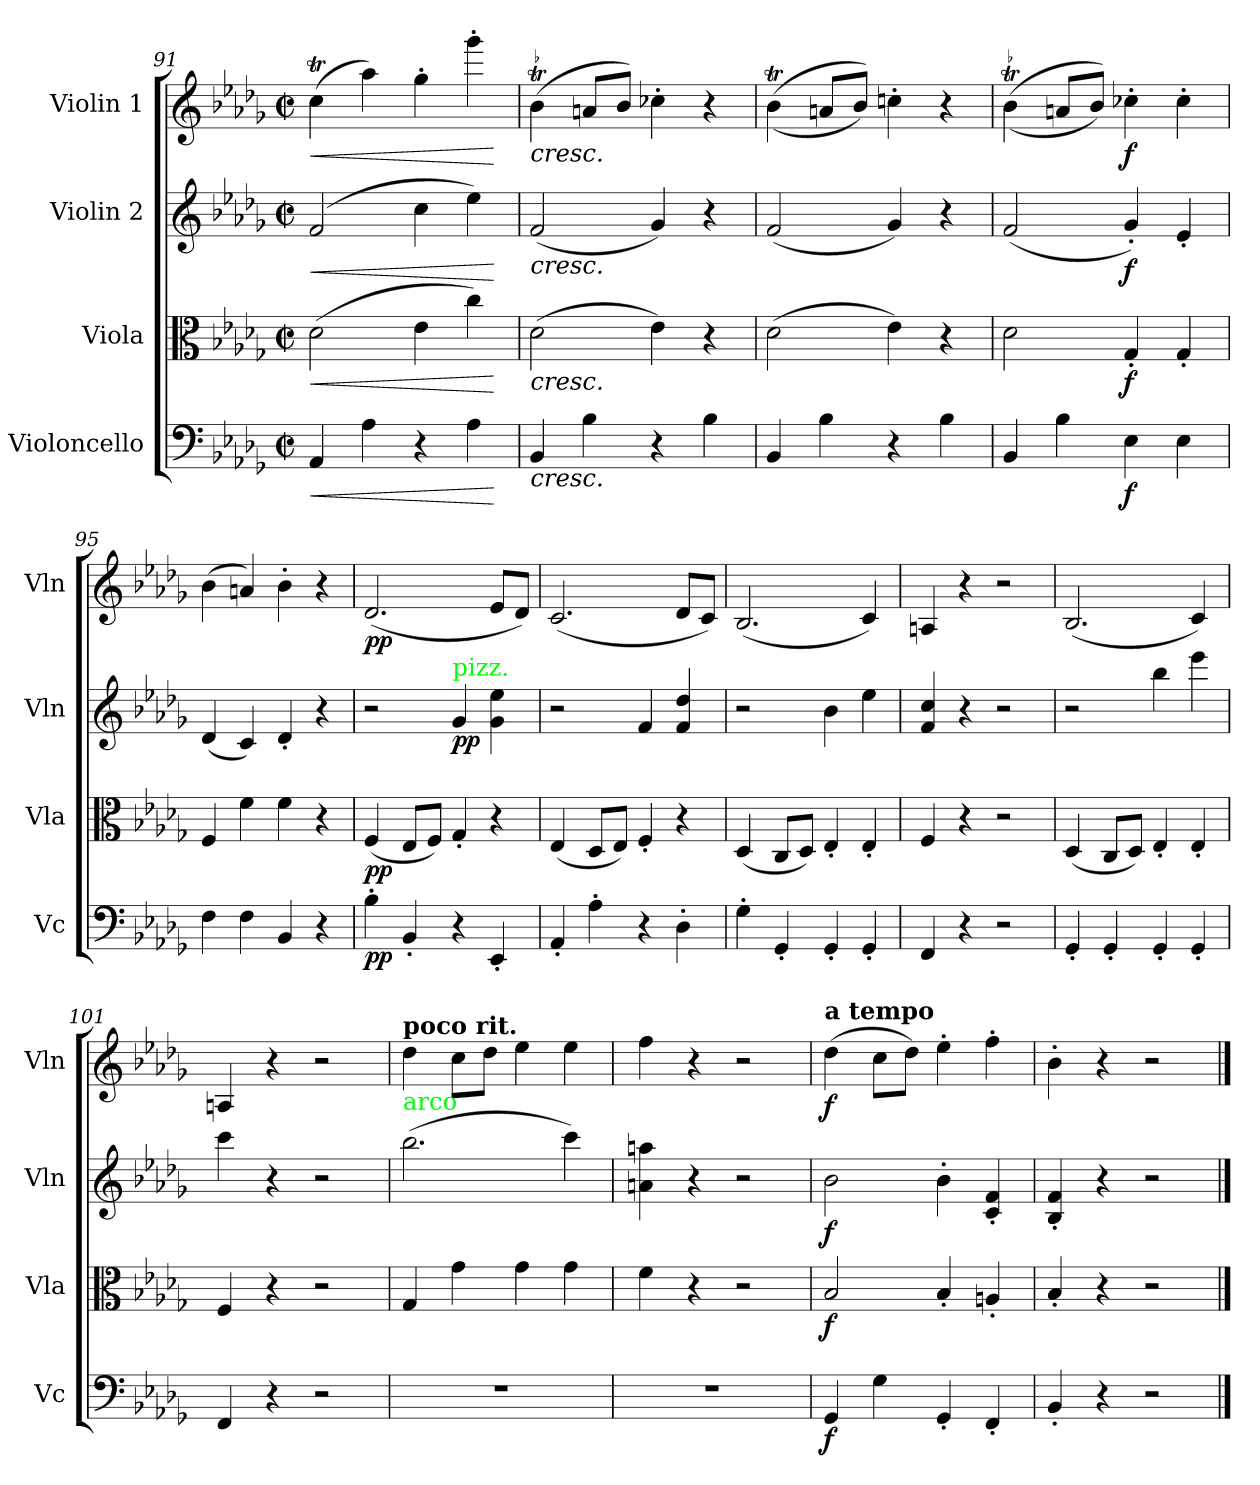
**kern	**dynam	**kern	**dynam	**kern	**dynam	**kern	**dynam
*part4	*part4	*part3	*part3	*part2	*part2	*part1	*part1
*staff4	*staff4	*staff3	*staff3	*staff2	*staff2	*staff1	*staff1
*I"Violoncello	*	*I"Viola	*	*I"Violin 2	*	*I"Violin 1	*
*I'Vc	*	*I'Vla	*	*I'Vln	*	*I'Vln	*
!!LO:LB:g=z
*clefF4	*	*clefC3	*	*clefG2	*	*clefG2	*
*k[b-e-a-d-g-]	*	*k[b-e-a-d-g-]	*	*k[b-e-a-d-g-]	*	*k[b-e-a-d-g-]	*
*M2/2	*	*M2/2	*	*M2/2	*	*M2/2	*
*met(c|)	*	*met(c|)	*	*met(c|)	*	*met(c|)	*
=91	=91	=91	=91	=91	=91	=91	=91
!	!LO:HP:b	!	!LO:HP:b	!	!LO:HP:b	!	!LO:HP:b
4AA-/	<	(2d-\	<	(2f/	<	(4cct\	<
4A-\	.	.	.	.	.	4aa-\)	.
4r	.	4e-\	.	4cc\	.	4gg-'\	.
4A-\	.	4cc\)	.	4ee-\)	.	4ggg-'\	.
.	[	.	[	.	[	.	[
=92	=92	=92	=92	=92	=92	=92	=92
!	!	!	!	!	!	!LO:TX:b:i:t=cresc.	!
!	!	!	!	!LO:TX:b:i:t=cresc.	!	!	!
!	!	!LO:TX:b:i:t=cresc.	!	!	!	!	!
!LO:TX:b:i:t=cresc.	!	!	!	!	!	!	!
!	!	!	!	!	!	!LO:TR:acc=-	!
4BB-/	.	(2d-\	.	(2f/	.	(4b-t\	.
4B-\	.	.	.	.	.	8an/L	.
.	.	.	.	.	.	8b-/J)	.
4r	.	4e-\)	.	4g-/)	.	4cc-X'\	.
4B-\	.	4r	.	4r	.	4r	.
=93	=93	=93	=93	=93	=93	=93	=93
4BB-/	.	(2d-\	.	(2f/	.	((4b-T\	.
4B-\	.	.	.	.	.	8an/L	.
.	.	.	.	.	.	8b-/J))	.
4r	.	4e-\)	.	4g-/)	.	4ccn'\	.
4B-\	.	4r	.	4r	.	4r	.
=94	=94	=94	=94	=94	=94	=94	=94
!	!	!	!	!	!	!LO:TR:acc=-	!
4BB-/	.	2d-\	.	(2f/	.	((4b-t\	.
4B-\	.	.	.	.	.	8an/L	.
.	.	.	.	.	.	8b-/J))	.
!	!LO:DY:b	!	!LO:DY:b	!	!LO:DY:b	!	!LO:DY:b
4E-\	f	4G-'/	f	4g-'/)	f	4cc-X'\	f
4E-\	.	4G-'/	.	4e-'/	.	4cc-'\	.
=95	=95	=95	=95	=95	=95	=95	=95
4F\	.	4F/	.	(4d-/	.	(4b-\	.
4F\	.	4f\	.	4c/)	.	4an/)	.
4BB-/	.	4f\	.	4d-'/	.	4b-'\	.
4r	.	4r	.	4r	.	4r	.
=96	=96	=96	=96	=96	=96	=96	=96
!	!LO:DY:b	!	!LO:DY:b	!	!	!	!LO:DY:b
4B-'\	pp	(4F/	pp	2r	.	(2.d-/	pp
4BB-'/	.	8E-/L	.	.	.	.	.
.	.	8F/J)	.	.	.	.	.
!	!	!	!	!LO:TX:a:color=#00FF00:t=pizz.	!	!	!
!	!	!	!	!	!LO:DY:b	!	!
4r	.	4G-'/	.	4g-/	pp	.	.
4EE-'/	.	4r	.	4g-\ 4ee-\	.	8e-/L	.
.	.	.	.	.	.	8d-/J)	.
=97	=97	=97	=97	=97	=97	=97	=97
4AA-'/	.	(4E-/	.	2r	.	(2.c/	.
4A-'\	.	8D-/L	.	.	.	.	.
.	.	8E-/J)	.	.	.	.	.
4r	.	4F'/	.	4f/	.	.	.
4D-'\	.	4r	.	4f/ 4dd-/	.	8d-/L	.
.	.	.	.	.	.	8c/J)	.
!!LO:LB:g=z
=98	=98	=98	=98	=98	=98	=98	=98
4G-'\	.	(4D-/	.	2r	.	(2.B-/	.
4GG-'/	.	8C/L	.	.	.	.	.
.	.	8D-/J)	.	.	.	.	.
4GG-'/	.	4E-'/	.	4b-\	.	.	.
4GG-'/	.	4E-'/	.	4ee-\	.	4c/)	.
=99	=99	=99	=99	=99	=99	=99	=99
4FF/	.	4F/	.	4f/ 4cc/	.	4An/	.
4r	.	4r	.	4r	.	4r	.
2r	.	2r	.	2r	.	2r	.
=100	=100	=100	=100	=100	=100	=100	=100
4GG-'/	.	(4D-/	.	2r	.	(2.B-/	.
4GG-'/	.	8C/L	.	.	.	.	.
.	.	8D-/J)	.	.	.	.	.
4GG-'/	.	4E-'/	.	4bb-\	.	.	.
4GG-'/	.	4E-'/	.	4eee-\	.	4c/)	.
=101	=101	=101	=101	=101	=101	=101	=101
4FF/	.	4F/	.	4ccc\	.	4An/	.
4r	.	4r	.	4r	.	4r	.
2r	.	2r	.	2r	.	2r	.
=102	=102	=102	=102	=102	=102	=102	=102
!	!	!	!	!	!	!LO:TX:a:B:t=poco rit.	!
!	!	!	!	!LO:TX:a:color=#00FF00:t=arco	!	!	!
1r	.	4G-/	.	(2.bb-\	.	4dd-\	.
.	.	4g-\	.	.	.	8cc\L	.
.	.	.	.	.	.	8dd-\J	.
.	.	4g-\	.	.	.	4ee-\	.
.	.	4g-\	.	4ccc\)	.	4ee-\	.
=103	=103	=103	=103	=103	=103	=103	=103
1r	.	4f\	.	4an\ 4aan\	.	4ff\	.
.	.	4r	.	4r	.	4r	.
.	.	2r	.	2r	.	2r	.
=104	=104	=104	=104	=104	=104	=104	=104
!	!	!	!	!	!	!LO:TX:a:B:t=a tempo	!
!	!LO:DY:b	!	!LO:DY:b	!	!LO:DY:b	!	!LO:DY:b
4GG-/	f	2B-/	f	2b-\	f	(4dd-\	f
4G-\	.	.	.	.	.	8cc\L	.
.	.	.	.	.	.	8dd-\J)	.
4GG-'/	.	4B-'/	.	4b-'\	.	4ee-'\	.
4FF'/	.	4An'/	.	4c/' 4f/'	.	4ff'\	.
=105	=105	=105	=105	=105	=105	=105	=105
4BB-'/	.	4B-'/	.	4B-/' 4f/'	.	4b-'\	.
4r	.	4r	.	4r	.	4r	.
2r	.	2r	.	2r	.	2r	.
==	==	==	==	==	==	==	==
*-	*-	*-	*-	*-	*-	*-	*-
